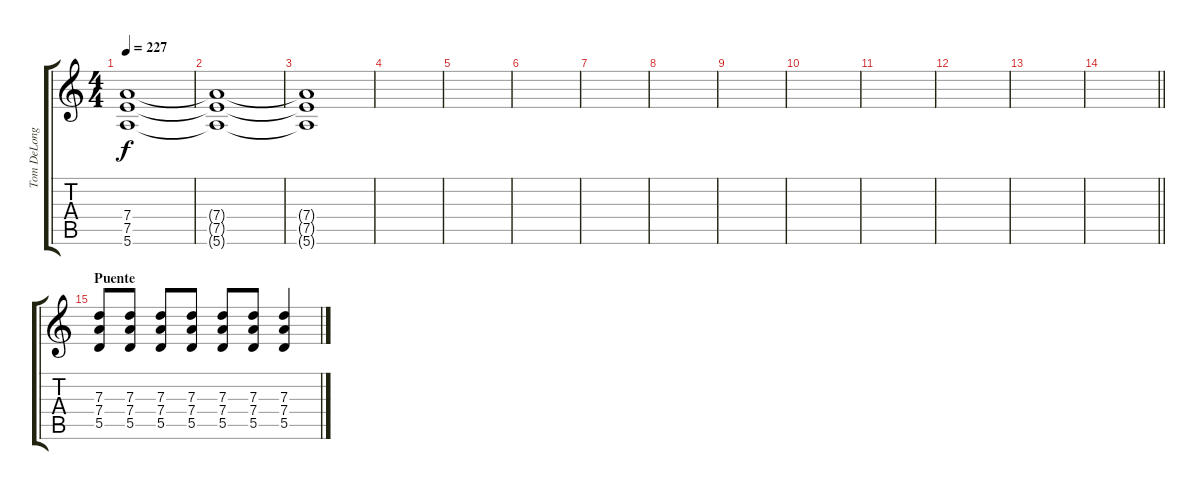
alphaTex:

\track ("Tom DeLonge - Lead Guitar" "Tom DeLong") {instrument overdrivenguitar}
\staff {score tabs}
\tuning (E4 B3 G3 D3 A2 E2) {hide}
\ts (4 4)
\tempo 227
\clef g2
\ks c
(7.4{t} 7.5{t} 5.6{t}).1{dy f} |
(7.4{t} 7.5{t} 5.6{t}).1{volume 3} |
(7.4{t} 7.5{t} 5.6{t}).1 |
|
|
|
|
|
|
|
|
|
|
\barLineRight lightlight
|
\section ("" "Puente")
(7.3 7.4 5.5).8{volume 13 instrument distortionguitar} (7.3 7.4 5.5).8 (7.3 7.4 5.5).8 (7.3 7.4 5.5).8 (7.3 7.4 5.5).8 (7.3 7.4 5.5).8 (7.3 7.4 5.5).4
